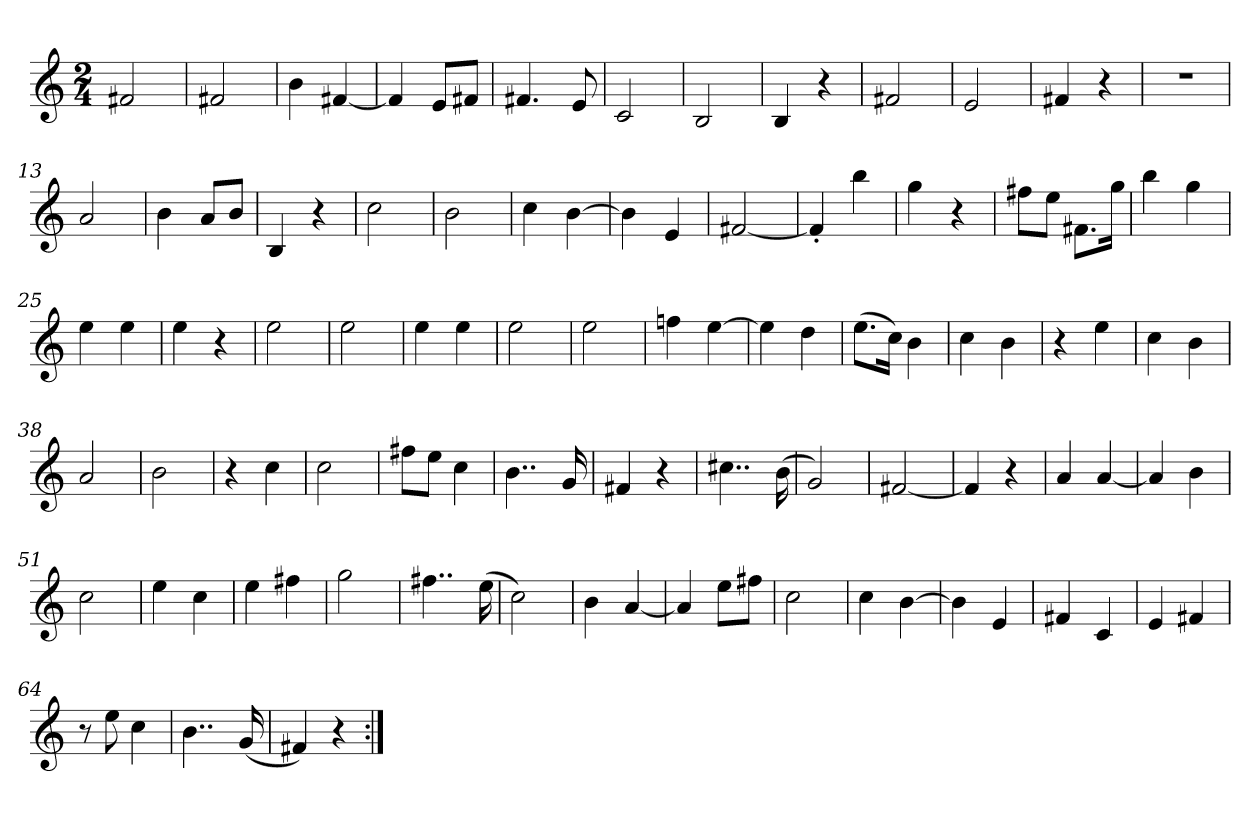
**kern
*part1
*staff1
*clefG2
*M2/4
=1
2f#X
=2
2f#X
=3
4b
[4f#X
=4
4f#]
8eL
8f#XJ
=5
4.f#X
8e
=6
2c
=7
2B
=8
4B
4r
=9
2f#X
=10
2e
=11
4f#X
4r
=12
2r
=13
2a
=14
4b
8aL
8bJ
=15
4B
4r
=16
2cc
=17
2b
=18
4cc
[4b
=19
4b]
4e
=20
[2f#X
=21
4f#']
4bb
=22
4gg
4r
=23
8ff#XL
8eeJ
8.f#XL
16ggJk
=24
4bb
4gg
=25
4ee
4ee
=26
4ee
4r
=27
2ee
=28
2ee
=29
4ee
4ee
=30
2ee
=31
2ee
=32
4ffn
[4ee
=33
4ee]
4dd
=34
(8.eeL
16ccJk)
4b
=35
4cc
4b
=36
4r
4ee
=37
4cc
4b
=38
2a
=39
2b
=40
4r
4cc
=41
2cc
=42
8ff#XL
8eeJ
4cc
=43
4..b
16g
=44
4f#X
4r
=45
4..cc#X
(16b
=46
2g)
=47
[2f#X
=48
4f#]
4r
=49
4a
[4a
=50
4a]
4b
=51
2cc
=52
4ee
4cc
=53
4ee
4ff#X
=54
2gg
=55
4..ff#X
(16ee
=56
2cc)
=57
4b
[4a
=58
4a]
8eeL
8ff#XJ
=59
2cc
=60
4cc
[4b
=61
4b]
4e
=62
4f#X
4c
=63
4e
4f#X
=64
8r
8ee
4cc
=65
4..b
(16g
=66
4f#X)
4r
=:|!
*-
